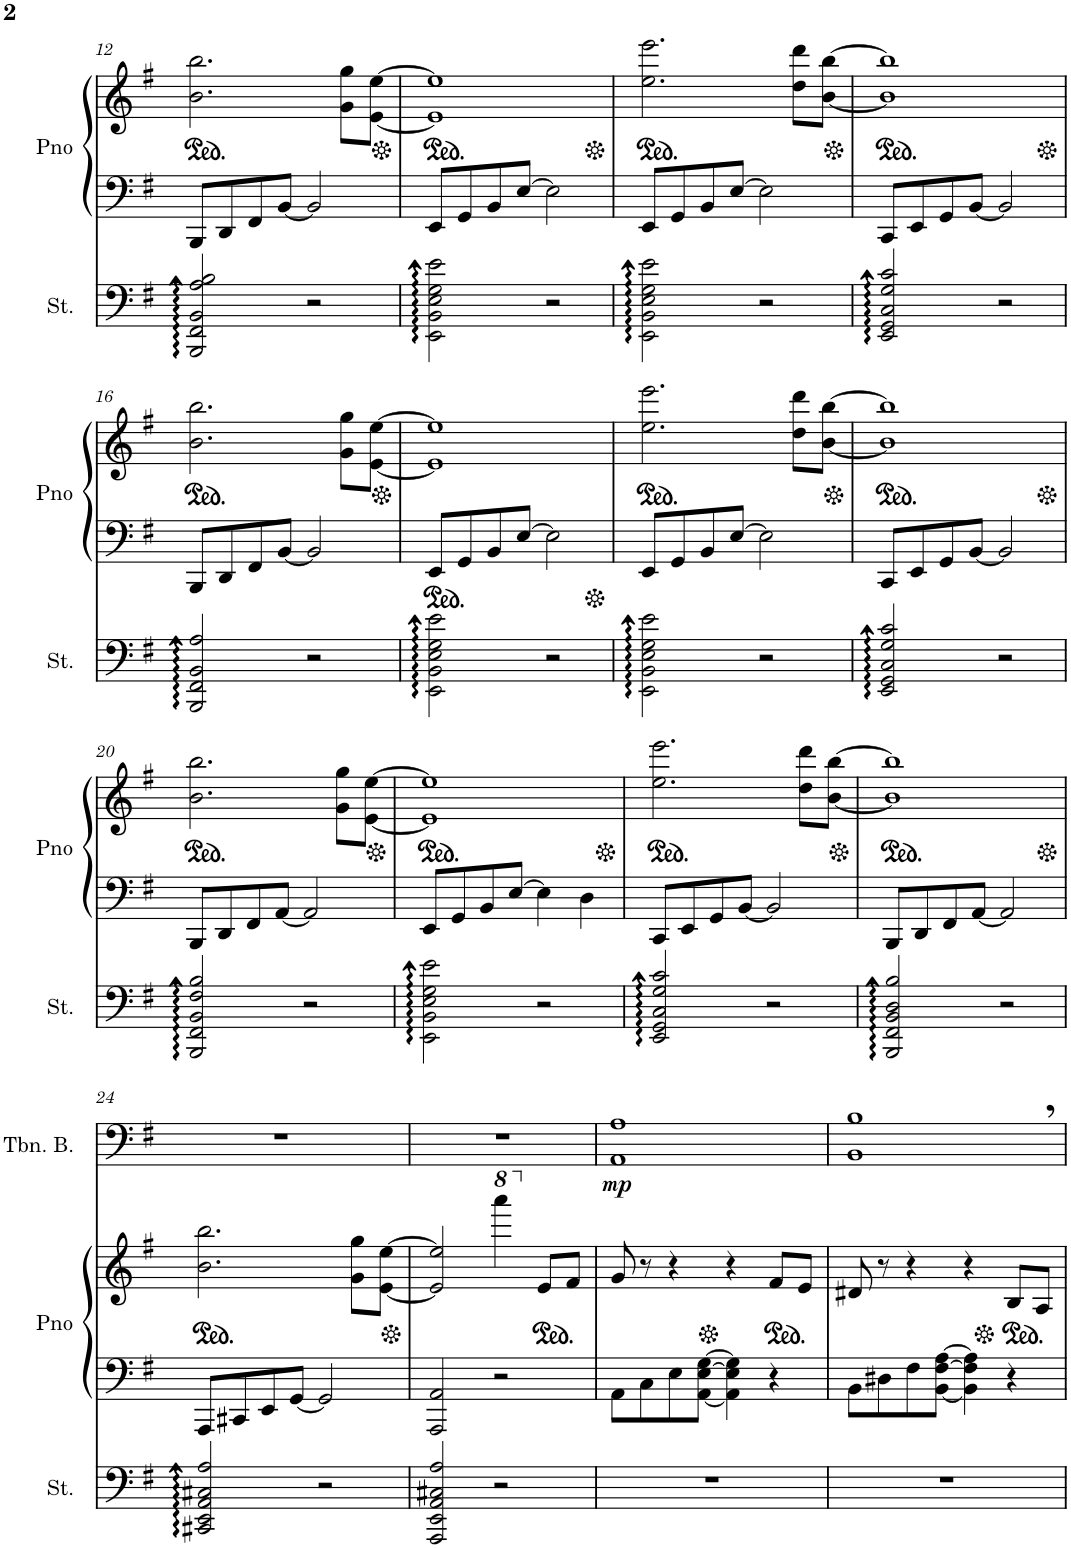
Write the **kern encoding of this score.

**kern	**kern	**kern	**kern	**dynam
*part3	*part2	*part2	*part1	*part1
*staff4	*staff3	*staff2	*staff1	*staff1
*I"Cordas	*I"Piano	*	*I"Trombone Baixo	*
*	*I'Pno	*	*I'Tbn. B.	*
!!LO:PB:g=z
*clefF4	*clefF4	*clefG2	*clefF4	*
*k[f#]	*k[f#]	*k[f#]	*k[f#]	*
*M4/4	*M4/4	*M4/4	*M4/4	*
*	*	*ped	*	*
=12	=12	=12	=12	=12
2BBB/ 2FF#/ 2BB/ 2A/ 2B/	8BBB/L	2.b\ 2.bb\	1r	.
.	8DD/	.	.	.
.	8FF#/	.	.	.
.	[8BB/J	.	.	.
2r	2BB/]	.	.	.
.	.	8g\ 8gg\L	.	.
.	.	[8e\ [8ee\J	.	.
=13	=13	=13	=13	=13
*	*	*Xped	*	*
*	*	*ped	*	*
2EE\ 2BB\ 2E\ 2G\ 2e\	8EE/L	1e] 1ee]	1r	.
.	8GG/	.	.	.
.	8BB/	.	.	.
.	[8E/J	.	.	.
2r	2E\]	.	.	.
=14	=14	=14	=14	=14
*	*	*Xped	*	*
*	*	*ped	*	*
2EE\ 2BB\ 2E\ 2G\ 2e\	8EE/L	2.ee\ 2.eee\	1r	.
.	8GG/	.	.	.
.	8BB/	.	.	.
.	[8E/J	.	.	.
2r	2E\]	.	.	.
.	.	8dd\ 8ddd\L	.	.
.	.	[8b\ [8bb\J	.	.
=15	=15	=15	=15	=15
*	*	*Xped	*	*
*	*	*ped	*	*
2EE/ 2GG/ 2C/ 2G/ 2c/	8CC/L	1b] 1bb]	1r	.
.	8EE/	.	.	.
.	8GG/	.	.	.
.	[8BB/J	.	.	.
2r	2BB/]	.	.	.
!!LO:LB:g=z
=16	=16	=16	=16	=16
*	*	*Xped	*	*
*	*	*ped	*	*
2BBB/ 2FF#/ 2BB/ 2A/	8BBB/L	2.b\ 2.bb\	1r	.
.	8DD/	.	.	.
.	8FF#/	.	.	.
.	[8BB/J	.	.	.
2r	2BB/]	.	.	.
.	.	8g\ 8gg\L	.	.
.	.	[8e\ [8ee\J	.	.
=17	=17	=17	=17	=17
*	*	*Xped	*	*
2EE\ 2BB\ 2E\ 2G\ 2e\	8EE/L	1e] 1ee]	1r	.
.	8GG/	.	.	.
.	8BB/	.	.	.
.	[8E/J	.	.	.
2r	2E\]	.	.	.
=18	=18	=18	=18	=18
*	*	*ped	*	*
2EE\ 2BB\ 2E\ 2G\ 2e\	8EE/L	2.ee\ 2.eee\	1r	.
.	8GG/	.	.	.
.	8BB/	.	.	.
.	[8E/J	.	.	.
2r	2E\]	.	.	.
.	.	8dd\ 8ddd\L	.	.
.	.	[8b\ [8bb\J	.	.
=19	=19	=19	=19	=19
*	*	*Xped	*	*
*	*	*ped	*	*
2EE/ 2GG/ 2C/ 2G/ 2c/	8CC/L	1b] 1bb]	1r	.
.	8EE/	.	.	.
.	8GG/	.	.	.
.	[8BB/J	.	.	.
2r	2BB/]	.	.	.
!!LO:LB:g=z
=20	=20	=20	=20	=20
*	*	*Xped	*	*
*	*	*ped	*	*
2BBB/ 2FF#/ 2BB/ 2F#/ 2B/	8BBB/L	2.b\ 2.bb\	1r	.
.	8DD/	.	.	.
.	8FF#/	.	.	.
.	[8AA/J	.	.	.
2r	2AA/]	.	.	.
.	.	8g\ 8gg\L	.	.
.	.	[8e\ [8ee\J	.	.
=21	=21	=21	=21	=21
*	*	*Xped	*	*
*	*	*ped	*	*
2EE\ 2BB\ 2E\ 2G\ 2e\	8EE/L	1e] 1ee]	1r	.
.	8GG/	.	.	.
.	8BB/	.	.	.
.	[8E/J	.	.	.
2r	4E\]	.	.	.
.	4D\	.	.	.
=22	=22	=22	=22	=22
*	*	*Xped	*	*
*	*	*ped	*	*
2EE/ 2GG/ 2C/ 2G/ 2c/	8CC/L	2.ee\ 2.eee\	1r	.
.	8EE/	.	.	.
.	8GG/	.	.	.
.	[8BB/J	.	.	.
2r	2BB/]	.	.	.
.	.	8dd\ 8ddd\L	.	.
.	.	[8b\ [8bb\J	.	.
=23	=23	=23	=23	=23
*	*	*Xped	*	*
*	*	*ped	*	*
2BBB/ 2FF#/ 2BB/ 2D/ 2B/	8BBB/L	1b] 1bb]	1r	.
.	8DD/	.	.	.
.	8FF#/	.	.	.
.	[8AA/J	.	.	.
2r	2AA/]	.	.	.
!!LO:LB:g=z
=24	=24	=24	=24	=24
*	*	*Xped	*	*
*	*	*ped	*	*
2CC#X/ 2EE/ 2AA/ 2C#X/ 2A/	8AAA/L	2.b\ 2.bb\	1r	.
.	8CC#X/	.	.	.
.	8EE/	.	.	.
.	[8GG/J	.	.	.
2r	2GG/]	.	.	.
.	.	8g\ 8gg\L	.	.
.	.	[8e\ [8ee\J	.	.
=25	=25	=25	=25	=25
*	*	*Xped	*	*
2AAA/ 2EE/ 2AA/ 2C#X/ 2A/	2AAA/ 2AA/	2e/] 2ee/]	1r	.
*	*	*8va	*	*
2r	2r	4aaaa\	.	.
*	*	*X8va	*	*
*	*	*ped	*	*
.	.	8e/L	.	.
.	.	8f#/J	.	.
=26	=26	=26	=26	=26
!	!	!	!	!LO:DY:b
1r	8AA\L	8g/	1AA 1A	mp
.	8C\	8r	.	.
.	8E\	4r	.	.
.	[8AA\ [8E\ [8G\J	.	.	.
*	*	*Xped	*	*
.	4AA\] 4E\] 4G\]	4r	.	.
*	*	*ped	*	*
.	4r	8f#/L	.	.
.	.	8e/J	.	.
=27	=27	=27	=27	=27
1r	8BB\L	8d#X/	1BB, 1B,	.
.	8D#X\	8r	.	.
.	8F#\	4r	.	.
.	[8BB\ [8F#\ [8A\J	.	.	.
.	4BB\] 4F#\] 4A\]	4r	.	.
*	*	*Xped	*	*
.	4r	8B/L	.	.
.	.	8A/J	.	.
=	=	=	=	=
*-	*-	*-	*-	*-
